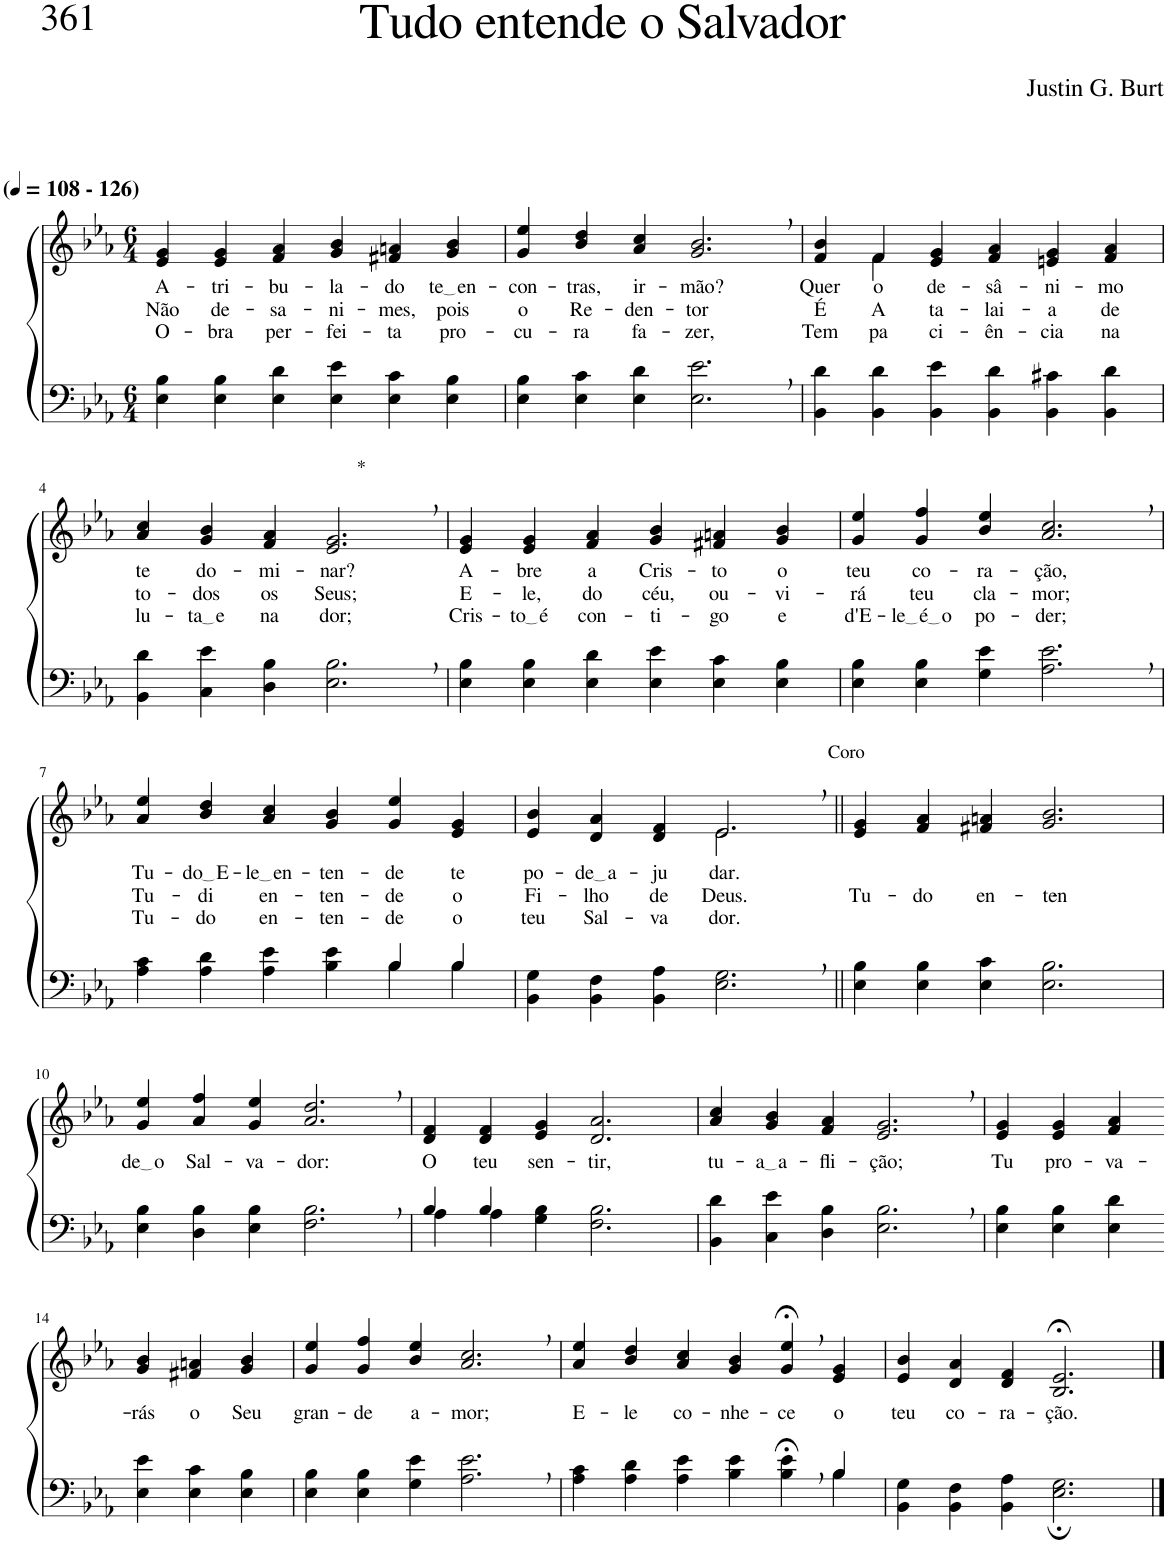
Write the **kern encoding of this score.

**kern	**kern	**text	**text	**text
*part2	*part1	*part1	*part1	*part1
*staff2	*staff1	*staff1	*staff1	*staff1
*I"Parte III e IV	*I"Parte I e II	*	*	*
*clefF4	*clefG2	*	*	*
*Trd1c2	*Trd1c2	*	*	*
*k[b-e-a-]	*k[b-e-a-]	*	*	*
*M6/4	*M6/4	*	*	*
*MM108	*MM108	*	*	*
=1	=1	=1	=1	=1
!	!LO:TX:a:B:t=(	!	!	!
!	!LO:TX:a:B:t=- 126)	!	!	!
!	!	!LO:LY:b	!LO:LY:b	!LO:LY:b
4E-\ 4B-\	4e-/ 4g/	A-	Não	O-
!	!	!LO:LY:b	!LO:LY:b	!LO:LY:b
4E-\ 4B-\	4e-/ 4g/	-tri-	de-	-bra
!	!	!LO:LY:b	!LO:LY:b	!LO:LY:b
4E-\ 4d\	4f/ 4a-/	-bu-	-sa-	per-
!	!	!LO:LY:b	!LO:LY:b	!LO:LY:b
4E-\ 4e-\	4g/ 4b-/	-la-	-ni-	-fei-
!	!	!LO:LY:b	!LO:LY:b	!LO:LY:b
4E-\ 4c\	4f#X/ 4an/	-do	-mes,	-ta
!	!	!LO:LY:b	!LO:LY:b	!LO:LY:b
4E-\ 4B-\	4g/ 4b-/	te en	pois	pro-
=2	=2	=2	=2	=2
!	!	!LO:LY:b	!LO:LY:b	!LO:LY:b
4E-\ 4B-\	4g/ 4ee-/	-con-	o	-cu-
!	!	!LO:LY:b	!LO:LY:b	!LO:LY:b
4E-\ 4c\	4b-/ 4dd/	-tras,	Re-	-ra
!	!	!LO:LY:b	!LO:LY:b	!LO:LY:b
4E-\ 4d\	4a-/ 4cc/	ir-	-den-	fa-
!	!	!LO:LY:b	!LO:LY:b	!LO:LY:b
2.E-\, 2.e-\,	2.g/, 2.b-/,	-mão?	-tor	-zer,
=3	=3	=3	=3	=3
!	!	!LO:LY:b	!LO:LY:b	!LO:LY:b
*	*^	*	*	*
4BB-\ 4d\	4f/ 4b-/	4ryy	Quer	É	Tem
!	!	!	!LO:LY:b	!LO:LY:b	!LO:LY:b
4BB-\ 4d\	4f/	4f\	o	A-	pa-
!	!	!	!LO:LY:b	!LO:LY:b	!LO:LY:b
4BB-\ 4e-\	4e-/ 4g/	1ryy	de-	-ta-	-ci-
!	!	!	!LO:LY:b	!LO:LY:b	!LO:LY:b
4BB-\ 4d\	4f/ 4a-/	.	-sâ-	-lai-	-ên-
!	!	!	!LO:LY:b	!LO:LY:b	!LO:LY:b
4BB-\ 4c#X\	4en/ 4g/	.	-ni-	-a	-cia
!	!	!	!LO:LY:b	!LO:LY:b	!LO:LY:b
4BB-\ 4d\	4f/ 4a-/	.	-mo	de	na
*	*v	*v	*	*	*
!!LO:LB:g=z
=4	=4	=4	=4	=4
!	!	!LO:LY:b	!LO:LY:b	!LO:LY:b
4BB-\ 4d\	4a-/ 4cc/	te	to-	lu-
!	!	!LO:LY:b	!LO:LY:b	!LO:LY:b
4C\ 4e-\	4g/ 4b-/	do-	-dos	ta e
!	!	!LO:LY:b	!LO:LY:b	!LO:LY:b
4D\ 4B-\	4f/ 4a-/	-mi-	os	na
!	!LO:TX:a:t=*	!	!	!
!	!	!LO:LY:b	!LO:LY:b	!LO:LY:b
2.E-\, 2.B-\,	2.e-/, 2.g/,	-nar?	Seus;	dor;
=5	=5	=5	=5	=5
!	!	!LO:LY:b	!LO:LY:b	!LO:LY:b
4E-\ 4B-\	4e-/ 4g/	A-	E-	Cris-
!	!	!LO:LY:b	!LO:LY:b	!LO:LY:b
4E-\ 4B-\	4e-/ 4g/	-bre	-le,	to é
!	!	!LO:LY:b	!LO:LY:b	!LO:LY:b
4E-\ 4d\	4f/ 4a-/	a	do	con-
!	!	!LO:LY:b	!LO:LY:b	!LO:LY:b
4E-\ 4e-\	4g/ 4b-/	Cris-	céu,	-ti-
!	!	!LO:LY:b	!LO:LY:b	!LO:LY:b
4E-\ 4c\	4f#X/ 4an/	-to	ou-	-go
!	!	!LO:LY:b	!LO:LY:b	!LO:LY:b
4E-\ 4B-\	4g/ 4b-/	o	-vi-	e
=6	=6	=6	=6	=6
!	!	!LO:LY:b	!LO:LY:b	!LO:LY:b
4E-\ 4B-\	4g/ 4ee-/	teu	-rá	d'E-
!	!	!LO:LY:b	!LO:LY:b	!LO:LY:b
4E-\ 4B-\	4g/ 4ff/	co-	teu	le é o
!	!	!LO:LY:b	!LO:LY:b	!LO:LY:b
4G\ 4e-\	4b-/ 4ee-/	-ra-	cla-	po-
!	!	!LO:LY:b	!LO:LY:b	!LO:LY:b
2.A-\, 2.e-\,	2.a-/, 2.cc/,	-ção,	-mor;	-der;
!!LO:LB:g=z
=7	=7	=7	=7	=7
*^	*	*	*	*
!	!	!	!LO:LY:b	!LO:LY:b	!LO:LY:b
4A-\ 4c\	1ryy	4a-/ 4ee-/	Tu-	Tu-	Tu-
!	!	!	!LO:LY:b	!LO:LY:b	!LO:LY:b
4A-\ 4d\	.	4b-/ 4dd/	do E	-di	-do
!	!	!	!LO:LY:b	!LO:LY:b	!LO:LY:b
4A-\ 4e-\	.	4a-/ 4cc/	le en	en-	en-
!	!	!	!LO:LY:b	!LO:LY:b	!LO:LY:b
4B-\ 4e-\	.	4g/ 4b-/	-ten-	-ten-	-ten-
!	!	!	!LO:LY:b	!LO:LY:b	!LO:LY:b
4B-\	4B-/	4g/ 4ee-/	-de	-de	-de
!	!	!	!LO:LY:b	!LO:LY:b	!LO:LY:b
4B-\	4B-/	4e-/ 4g/	te	o	o
=8	=8	=8	=8	=8	=8
!	!	!	!LO:LY:b	!LO:LY:b	!LO:LY:b
*v	*v	*^	*	*	*
4BB-\ 4G\	4e-/ 4b-/	2.ryy	po-	Fi-	teu
!	!	!	!LO:LY:b	!LO:LY:b	!LO:LY:b
4BB-\ 4F\	4d/ 4a-/	.	de a	-lho	Sal-
!	!	!	!LO:LY:b	!LO:LY:b	!LO:LY:b
4BB-\ 4A-\	4d/ 4f/	.	-ju-	de	-va-
!	!LO:TX:a:t=Coro	!	!	!	!
!	!	!	!LO:LY:b	!LO:LY:b	!LO:LY:b
2.E-\, 2.G\,	2.e-,/	2.e-\	-dar.	Deus.	-dor.
=9||	=9||	=9||	=9||	=9||	=9||
!	!	!	!	!LO:LY:b	!
*	*v	*v	*	*	*
4E-\ 4B-\	4e-/ 4g/	.	Tu-	.
!	!	!	!LO:LY:b	!
4E-\ 4B-\	4f/ 4a-/	.	-do	.
!	!	!	!LO:LY:b	!
4E-\ 4c\	4f#X/ 4an/	.	en-	.
!	!	!	!LO:LY:b	!
2.E-\ 2.B-\	2.g/ 2.b-/	.	-ten-	.
!!LO:LB:g=z
=10	=10	=10	=10	=10
!	!	!LO:LY:b	!	!
4E-\ 4B-\	4g/ 4ee-/	de o	.	.
!	!	!LO:LY:b	!	!
4D\ 4B-\	4a-/ 4ff/	Sal-	.	.
!	!	!LO:LY:b	!	!
4E-\ 4B-\	4g/ 4ee-/	-va-	.	.
!	!	!LO:LY:b	!	!
2.F\, 2.B-\,	2.a-/, 2.dd/,	-dor:	.	.
=11	=11	=11	=11	=11
*^	*	*	*	*
!	!	!	!LO:LY:b	!	!
4B-/	4A-\	4d/ 4f/	O	.	.
!	!	!	!LO:LY:b	!	!
4B-/	4A-\	4d/ 4f/	teu	.	.
!	!	!	!LO:LY:b	!	!
1ryy	4G\ 4B-\	4e-/ 4g/	sen-	.	.
!	!	!	!LO:LY:b	!	!
.	2.F\ 2.B-\	2.d/ 2.a-/	-tir,	.	.
=12	=12	=12	=12	=12	=12
!	!	!	!LO:LY:b	!	!
*v	*v	*	*	*	*
4BB-\ 4d\	4a-/ 4cc/	tu-	.	.
!	!	!LO:LY:b	!	!
4C\ 4e-\	4g/ 4b-/	a a	.	.
!	!	!LO:LY:b	!	!
4D\ 4B-\	4f/ 4a-/	-fli-	.	.
!	!	!LO:LY:b	!	!
2.E-\, 2.B-\,	2.e-/, 2.g/,	-ção;	.	.
=13	=13	=13	=13	=13
!	!	!LO:LY:b	!	!
4E-\ 4B-\	4e-/ 4g/	Tu	.	.
!	!	!LO:LY:b	!	!
4E-\ 4B-\	4e-/ 4g/	pro-	.	.
!	!	!LO:LY:b	!	!
4E-\ 4d\	4f/ 4a-/	-va-	.	.
!!LO:LB:g=z
=14-	=14-	=14-	=14-	=14-
!	!	!LO:LY:b	!	!
4E-\ 4e-\	4g/ 4b-/	-rás	.	.
!	!	!LO:LY:b	!	!
4E-\ 4c\	4f#X/ 4an/	o	.	.
!	!	!LO:LY:b	!	!
4E-\ 4B-\	4g/ 4b-/	Seu	.	.
=15	=15	=15	=15	=15
!	!	!LO:LY:b	!	!
4E-\ 4B-\	4g/ 4ee-/	gran-	.	.
!	!	!LO:LY:b	!	!
4E-\ 4B-\	4g/ 4ff/	-de	.	.
!	!	!LO:LY:b	!	!
4G\ 4e-\	4b-/ 4ee-/	a-	.	.
!	!	!LO:LY:b	!	!
2.A-\, 2.e-\,	2.a-/, 2.cc/,	-mor;	.	.
=16	=16	=16	=16	=16
*^	*	*	*	*
!	!	!	!LO:LY:b	!	!
4A-\ 4c\	4ryy	4a-/ 4ee-/	E-	.	.
!	!	!	!LO:LY:b	!	!
*v	*v	*	*	*	*
4A-\ 4d\	4b-/ 4dd/	-le	.	.
!	!	!LO:LY:b	!	!
4A-\ 4e-\	4a-/ 4cc/	co-	.	.
!	!	!LO:LY:b	!	!
4B-\ 4e-\	4g/ 4b-/	-nhe-	.	.
!	!	!LO:LY:b	!	!
4B-\;<, 4e-\;<,	4g/;<, 4ee-/;<,	-ce	.	.
*^	*	*	*	*
!	!	!	!LO:LY:b	!	!
4B-\	4B-/	4e-/ 4g/	o	.	.
=17	=17	=17	=17	=17	=17
!	!	!	!LO:LY:b	!	!
*v	*v	*	*	*	*
4BB-\ 4G\	4e-/ 4b-/	teu	.	.
!	!	!LO:LY:b	!	!
4BB-\ 4F\	4d/ 4a-/	co-	.	.
!	!	!LO:LY:b	!	!
4BB-\ 4A-\	4d/ 4f/	-ra-	.	.
!	!	!LO:LY:b	!	!
2.E-\; 2.G\;	2.B-/;< 2.e-/;<	-ção.	.	.
==	==	==	==	==
*-	*-	*-	*-	*-
